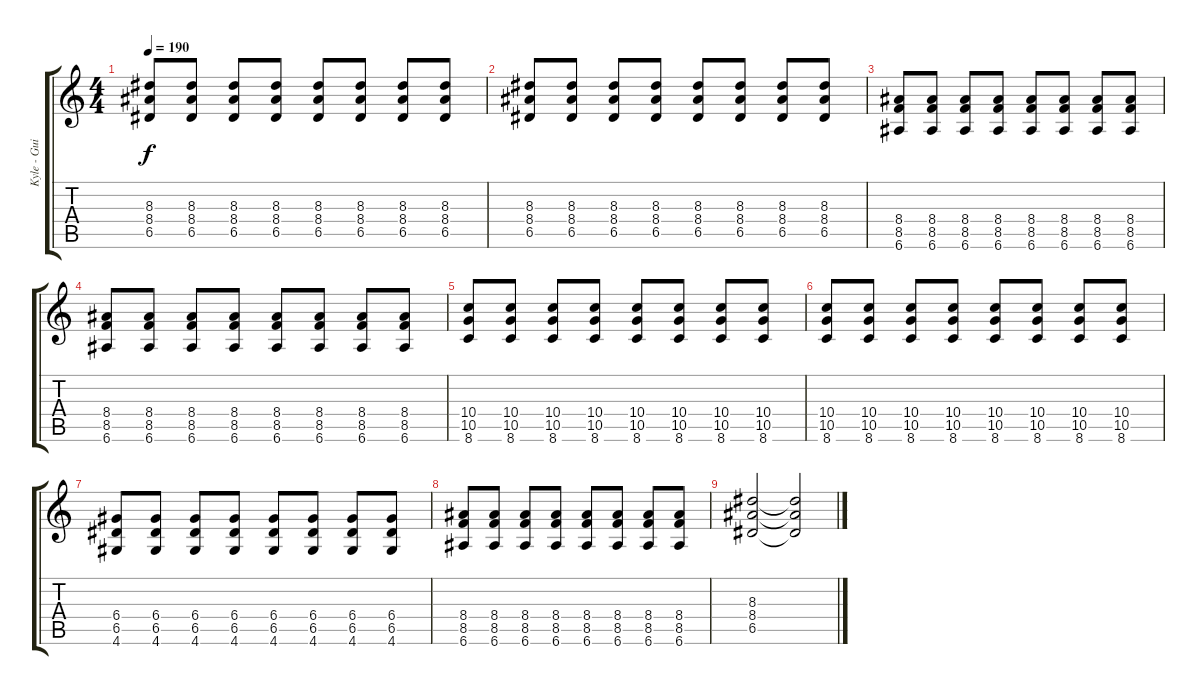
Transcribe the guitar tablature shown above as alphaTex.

\track ("Kyle - Guitar 2" "Kyle - Gui") {instrument distortionguitar}
\staff {score tabs}
\tuning (E4 B3 G3 D3 A2 E2) {hide}
\ts (4 4)
\tempo 190
\clef g2
\ks c
(8.3 8.4 6.5).8{dy f} (8.3 8.4 6.5).8 (8.3 8.4 6.5).8 (8.3 8.4 6.5).8 (8.3 8.4 6.5).8 (8.3 8.4 6.5).8 (8.3 8.4 6.5).8 (8.3 8.4 6.5).8 |
(8.3 8.4 6.5).8 (8.3 8.4 6.5).8 (8.3 8.4 6.5).8 (8.3 8.4 6.5).8 (8.3 8.4 6.5).8 (8.3 8.4 6.5).8 (8.3 8.4 6.5).8 (8.3 8.4 6.5).8 |
(8.4 8.5 6.6).8 (8.4 8.5 6.6).8 (8.4 8.5 6.6).8 (8.4 8.5 6.6).8 (8.4 8.5 6.6).8 (8.4 8.5 6.6).8 (8.4 8.5 6.6).8 (8.4 8.5 6.6).8 |
(8.4 8.5 6.6).8 (8.4 8.5 6.6).8 (8.4 8.5 6.6).8 (8.4 8.5 6.6).8 (8.4 8.5 6.6).8 (8.4 8.5 6.6).8 (8.4 8.5 6.6).8 (8.4 8.5 6.6).8 |
(10.4 10.5 8.6).8 (10.4 10.5 8.6).8 (10.4 10.5 8.6).8 (10.4 10.5 8.6).8 (10.4 10.5 8.6).8 (10.4 10.5 8.6).8 (10.4 10.5 8.6).8 (10.4 10.5 8.6).8 |
(10.4 10.5 8.6).8 (10.4 10.5 8.6).8 (10.4 10.5 8.6).8 (10.4 10.5 8.6).8 (10.4 10.5 8.6).8 (10.4 10.5 8.6).8 (10.4 10.5 8.6).8 (10.4 10.5 8.6).8 |
(6.4 6.5 4.6).8 (6.4 6.5 4.6).8 (6.4 6.5 4.6).8 (6.4 6.5 4.6).8 (6.4 6.5 4.6).8 (6.4 6.5 4.6).8 (6.4 6.5 4.6).8 (6.4 6.5 4.6).8 |
(8.4 8.5 6.6).8 (8.4 8.5 6.6).8 (8.4 8.5 6.6).8 (8.4 8.5 6.6).8 (8.4 8.5 6.6).8 (8.4 8.5 6.6).8 (8.4 8.5 6.6).8 (8.4 8.5 6.6).8 |
(8.3 8.4 6.5).2 (8.3{t} 8.4{t} 6.5{t}).2
